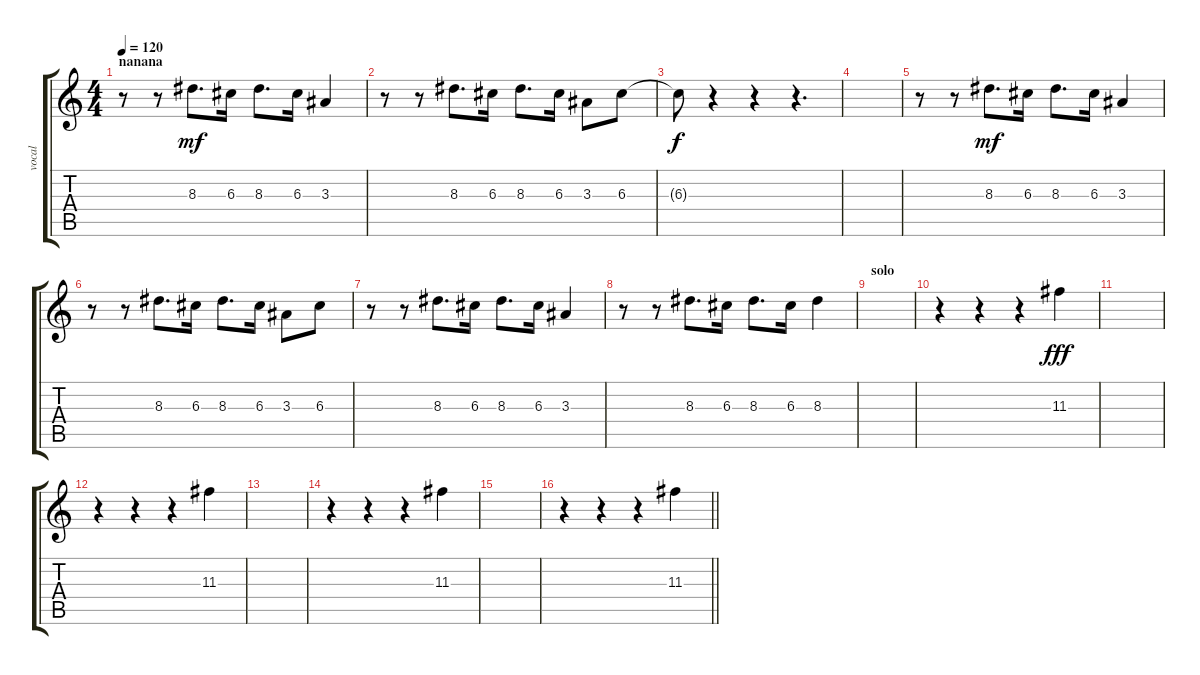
\track ("vocal" "vocal") {instrument electricguitarmuted}
\staff {score tabs}
\tuning (E4 B3 G3 D3 A2 E2) {hide}
\ts (4 4)
\section ("" "nanana")
\tempo 120
\clef g2
\ks c
r.8{dy fff} r.8 8.3.8{d dy mf} 6.3.16 8.3.8{d} 6.3.16 3.3.4 |
r.8 r.8 8.3.8{d} 6.3.16 8.3.8{d} 6.3.16 3.3.8 6.3.8 |
6.3{t}.8{dy f} r.4 r.4 r.4{d} |
|
r.8 r.8 8.3.8{d dy mf} 6.3.16 8.3.8{d} 6.3.16 3.3.4 |
r.8 r.8 8.3.8{d} 6.3.16 8.3.8{d} 6.3.16 3.3.8 6.3.8 |
r.8 r.8 8.3.8{d} 6.3.16 8.3.8{d} 6.3.16 3.3.4 |
r.8 r.8 8.3.8{d} 6.3.16 8.3.8{d} 6.3.16 8.3.4 |
\section ("" "solo")
|
r.4 r.4 r.4 11.3.4{dy fff} |
|
r.4 r.4 r.4 11.3.4 |
|
r.4 r.4 r.4 11.3.4 |
|
\barLineRight lightlight
r.4 r.4 r.4 11.3.4
